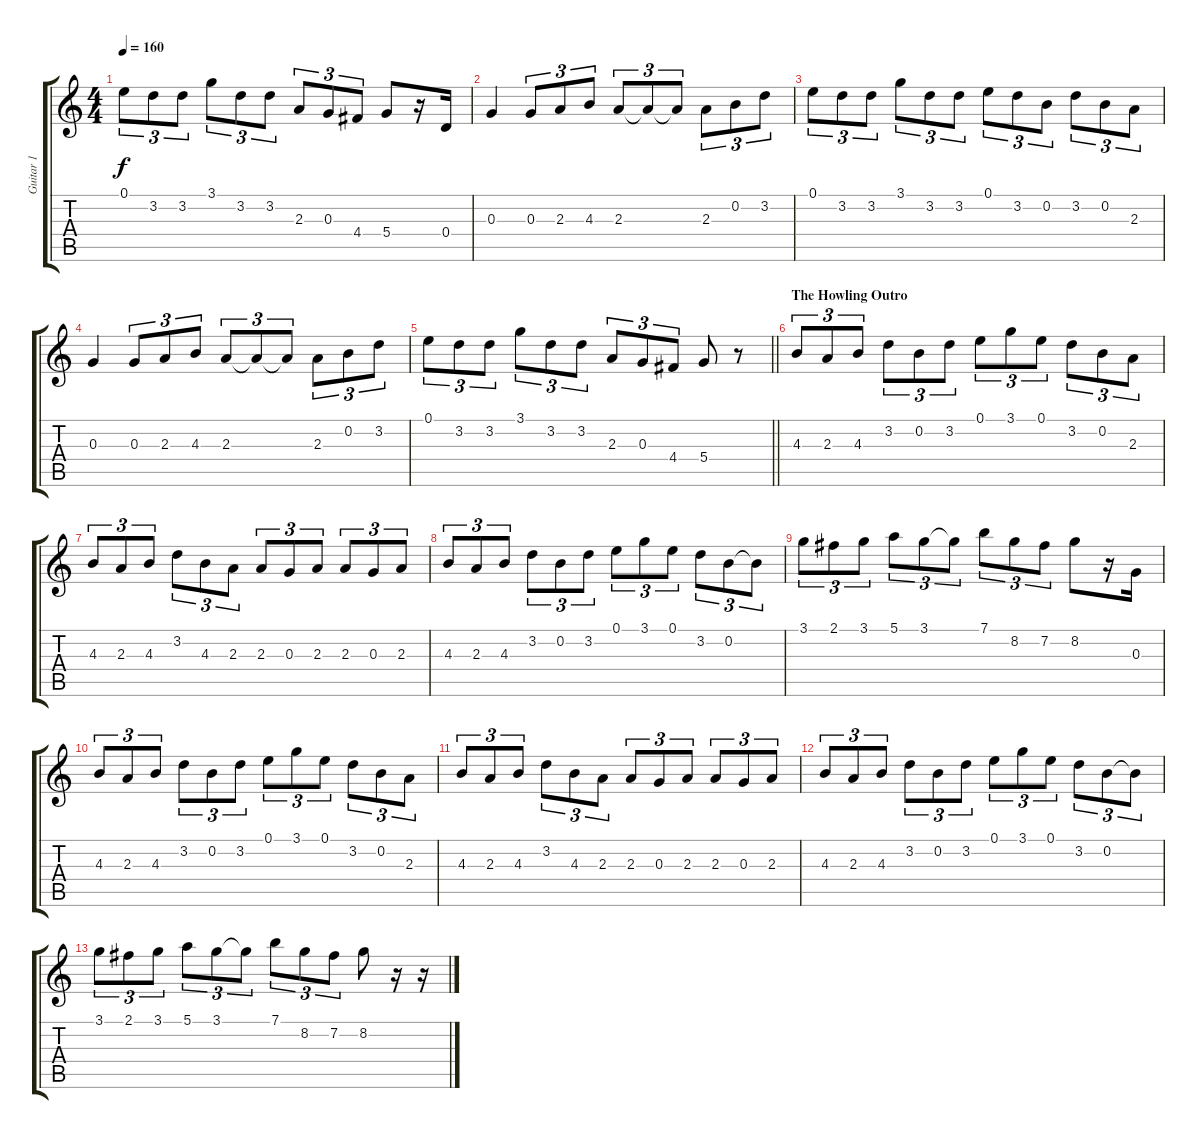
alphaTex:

\track ("Guitar 1" "Guitar 1") {instrument electricguitarclean}
\staff {score tabs}
\tuning (E4 B3 G3 D3 A2 E2) {hide}
\ts (4 4)
\tempo 160
\clef g2
\ks c
0.1.8{tu (3 2) dy f} 3.2.8{tu (3 2)} 3.2.8{tu (3 2)} 3.1.8{tu (3 2)} 3.2.8{tu (3 2)} 3.2.8{tu (3 2)} 2.3.8{tu (3 2)} 0.3.8{tu (3 2)} 4.4.8{tu (3 2)} 5.4.8 r.16 0.4.16 |
0.3.4 0.3.8{tu (3 2)} 2.3.8{tu (3 2)} 4.3.8{tu (3 2)} 2.3.8{tu (3 2)} 2.3{t}.8{tu (3 2)} 2.3{t}.8{tu (3 2)} 2.3.8{tu (3 2)} 0.2.8{tu (3 2)} 3.2.8{tu (3 2)} |
0.1.8{tu (3 2)} 3.2.8{tu (3 2)} 3.2.8{tu (3 2)} 3.1.8{tu (3 2)} 3.2.8{tu (3 2)} 3.2.8{tu (3 2)} 0.1.8{tu (3 2)} 3.2.8{tu (3 2)} 0.2.8{tu (3 2)} 3.2.8{tu (3 2)} 0.2.8{tu (3 2)} 2.3.8{tu (3 2)} |
0.3.4 0.3.8{tu (3 2)} 2.3.8{tu (3 2)} 4.3.8{tu (3 2)} 2.3.8{tu (3 2)} 2.3{t}.8{tu (3 2)} 2.3{t}.8{tu (3 2)} 2.3.8{tu (3 2)} 0.2.8{tu (3 2)} 3.2.8{tu (3 2)} |
\barLineRight lightlight
0.1.8{tu (3 2)} 3.2.8{tu (3 2)} 3.2.8{tu (3 2)} 3.1.8{tu (3 2)} 3.2.8{tu (3 2)} 3.2.8{tu (3 2)} 2.3.8{tu (3 2)} 0.3.8{tu (3 2)} 4.4.8{tu (3 2)} 5.4.8 r.8 |
\section ("" "The Howling Outro")
4.3.8{tu (3 2)} 2.3.8{tu (3 2)} 4.3.8{tu (3 2)} 3.2.8{tu (3 2)} 0.2.8{tu (3 2)} 3.2.8{tu (3 2)} 0.1.8{tu (3 2)} 3.1.8{tu (3 2)} 0.1.8{tu (3 2)} 3.2.8{tu (3 2)} 0.2.8{tu (3 2)} 2.3.8{tu (3 2)} |
4.3.8{tu (3 2)} 2.3.8{tu (3 2)} 4.3.8{tu (3 2)} 3.2.8{tu (3 2)} 4.3.8{tu (3 2)} 2.3.8{tu (3 2)} 2.3.8{tu (3 2)} 0.3.8{tu (3 2)} 2.3.8{tu (3 2)} 2.3.8{tu (3 2)} 0.3.8{tu (3 2)} 2.3.8{tu (3 2)} |
4.3.8{tu (3 2)} 2.3.8{tu (3 2)} 4.3.8{tu (3 2)} 3.2.8{tu (3 2)} 0.2.8{tu (3 2)} 3.2.8{tu (3 2)} 0.1.8{tu (3 2)} 3.1.8{tu (3 2)} 0.1.8{tu (3 2)} 3.2.8{tu (3 2)} 0.2.8{tu (3 2)} 0.2{t}.8{tu (3 2)} |
3.1.8{tu (3 2)} 2.1.8{tu (3 2)} 3.1.8{tu (3 2)} 5.1.8{tu (3 2)} 3.1.8{tu (3 2)} 3.1{t}.8{tu (3 2)} 7.1.8{tu (3 2)} 8.2.8{tu (3 2)} 7.2.8{tu (3 2)} 8.2.8 r.16 0.3.16 |
4.3.8{tu (3 2)} 2.3.8{tu (3 2)} 4.3.8{tu (3 2)} 3.2.8{tu (3 2)} 0.2.8{tu (3 2)} 3.2.8{tu (3 2)} 0.1.8{tu (3 2)} 3.1.8{tu (3 2)} 0.1.8{tu (3 2)} 3.2.8{tu (3 2)} 0.2.8{tu (3 2)} 2.3.8{tu (3 2)} |
4.3.8{tu (3 2)} 2.3.8{tu (3 2)} 4.3.8{tu (3 2)} 3.2.8{tu (3 2)} 4.3.8{tu (3 2)} 2.3.8{tu (3 2)} 2.3.8{tu (3 2)} 0.3.8{tu (3 2)} 2.3.8{tu (3 2)} 2.3.8{tu (3 2)} 0.3.8{tu (3 2)} 2.3.8{tu (3 2)} |
4.3.8{tu (3 2)} 2.3.8{tu (3 2)} 4.3.8{tu (3 2)} 3.2.8{tu (3 2)} 0.2.8{tu (3 2)} 3.2.8{tu (3 2)} 0.1.8{tu (3 2)} 3.1.8{tu (3 2)} 0.1.8{tu (3 2)} 3.2.8{tu (3 2)} 0.2.8{tu (3 2)} 0.2{t}.8{tu (3 2)} |
3.1.8{tu (3 2)} 2.1.8{tu (3 2)} 3.1.8{tu (3 2)} 5.1.8{tu (3 2)} 3.1.8{tu (3 2)} 3.1{t}.8{tu (3 2)} 7.1.8{tu (3 2)} 8.2.8{tu (3 2)} 7.2.8{tu (3 2)} 8.2.8 r.16 r.16
